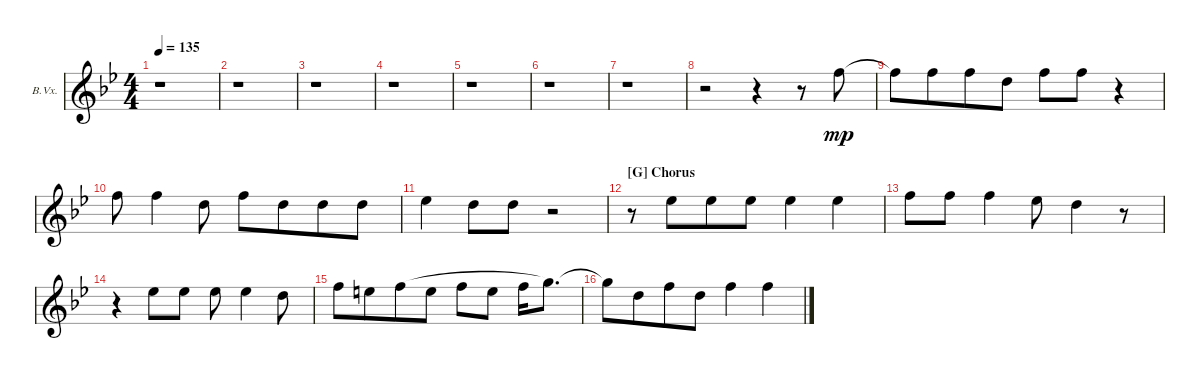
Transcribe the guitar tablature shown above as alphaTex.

\defaultSystemsLayout 4
\bracketExtendMode groupsimilarinstruments
\firstSystemTrackNameOrientation horizontal
\otherSystemsTrackNameOrientation horizontal
\track ("Back Vocals" "B.Vx.") {instrument acousticguitarsteel}
\staff {score}
\tuning (E4 B3 G3 D3 A2 E2)
\ts (4 4)
\tempo 135
\clef g2
\ks bb
r.1{dy mp} |
r.1 |
r.1 |
r.1 |
r.1 |
r.1 |
r.1 |
r.2 r.4 r.8 1.1.8 |
1.1{t}.8 1.1.8{beam merge} 1.1.8 3.2.8 1.1.8 1.1.8 r.4 |
1.1.8 1.1.4 3.2.8 1.1.8 3.2.8{beam merge} 3.2.8 3.2.8 |
4.2.4 3.2.8 3.2.8 r.2 |
\section ("G" "Chorus")
r.8 4.2.8{beam merge} 4.2.8 4.2.8 4.2.4 4.2.4 |
1.1.8 1.1.8 1.1.4 4.2.8 3.2.4 r.8 |
r.4 4.2.8 4.2.8 4.2.8 4.2.4 3.2.8 |
6.2.8 5.2.8{beam merge} 6.2.8{legatoorigin} 5.2.8{legatoorigin} 6.2.8{legatoorigin} 5.2.8{legatoorigin} 6.2.16{legatoorigin} 8.2.8{d} |
8.2{t}.8 7.3.8{beam merge} 6.2.8 7.3.8 6.2.4 6.2.4
